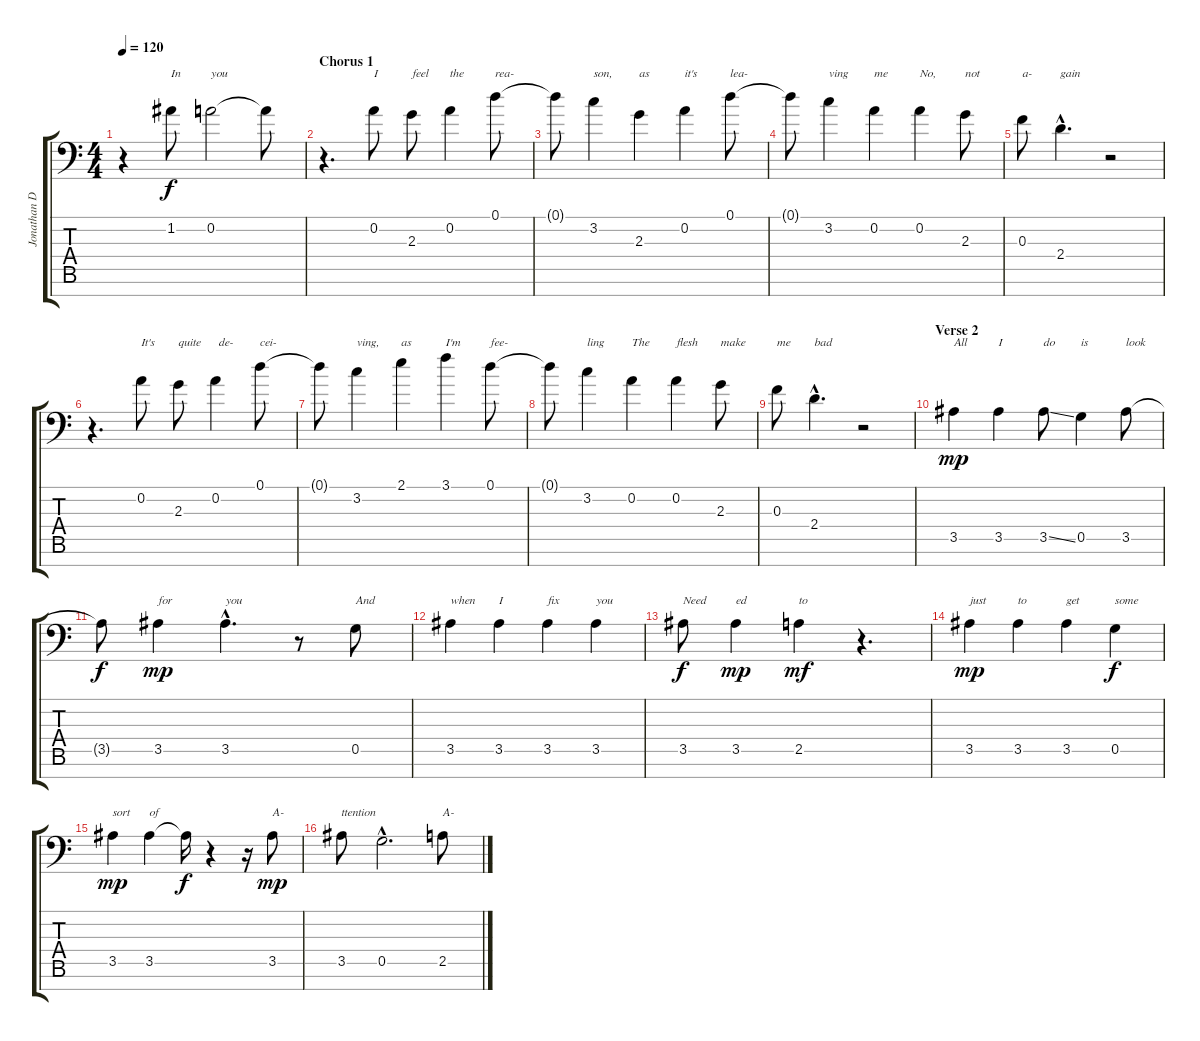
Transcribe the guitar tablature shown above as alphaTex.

\track ("Jonathan Davis - Vocals" "Jonathan D") {instrument distortionguitar}
\staff {score tabs}
\tuning (D4 A3 F3 C3 G2 D2 A1) {hide}
\ts (4 4)
\tempo 120
\clef f4
\ks c
r.4{dy f} 1.2.8{txt "In"} 0.2.2{txt "you"} 0.2{t}.8 |
\section ("" "Chorus 1")
r.4{d} 0.2.8{txt "I"} 2.3.8{txt "feel"} 0.2.4{txt "the"} 0.1.8{txt "rea-"} |
0.1{t}.8 3.2.4{txt "son,"} 2.3.4{txt "as"} 0.2.4{txt "it's"} 0.1.8{txt "lea-"} |
0.1{t}.8 3.2.4{txt "ving"} 0.2.4{txt "me"} 0.2.4{txt "No,"} 2.3.8{txt "not"} |
0.3.8{txt "a-"} 2.4{hac}.4{d txt "gain"} r.2 |
r.4{d} 0.2.8{txt "It's"} 2.3.8{txt "quite"} 0.2.4{txt " de-"} 0.1.8{txt "cei-"} |
0.1{t}.8 3.2.4{txt "ving,"} 2.1.4{txt "as"} 3.1.4{txt "I'm"} 0.1.8{txt "fee-"} |
0.1{t}.8 3.2.4{txt "ling"} 0.2.4{txt "The"} 0.2.4{txt "flesh"} 2.3.8{txt "make"} |
0.3.8{txt "me"} 2.4{hac}.4{d txt "bad"} r.2 |
\section ("" "Verse 2")
3.5.4{txt "All" dy mp} 3.5.4{txt "I"} 3.5{ss}.8{txt "do"} 0.5.4{txt "is"} 3.5.8{txt "look"} |
3.5{t}.8{dy f} 3.5.4{txt "for" dy mp} 3.5{hac}.4{d txt "you"} r.8 0.5.8{txt "And"} |
3.5.4{txt "when"} 3.5.4{txt "I"} 3.5.4{txt "fix"} 3.5.4{txt "you"} |
3.5.8{txt "Need" dy f} 3.5.4{txt "ed" dy mp} 2.5.4{txt "to" dy mf} r.4{d} |
3.5.4{txt "just" dy mp} 3.5.4{txt "to"} 3.5.4{txt "get"} 0.5.4{txt "some" dy f} |
3.5.4{txt "sort" dy mp} 3.5.4{txt "of"} 3.5{t}.16{dy f} r.4 r.16 3.5.8{txt "A-" dy mp} |
3.5.8{txt "ttention"} 0.5{hac}.2{d} 2.5.8{txt "A-"}
